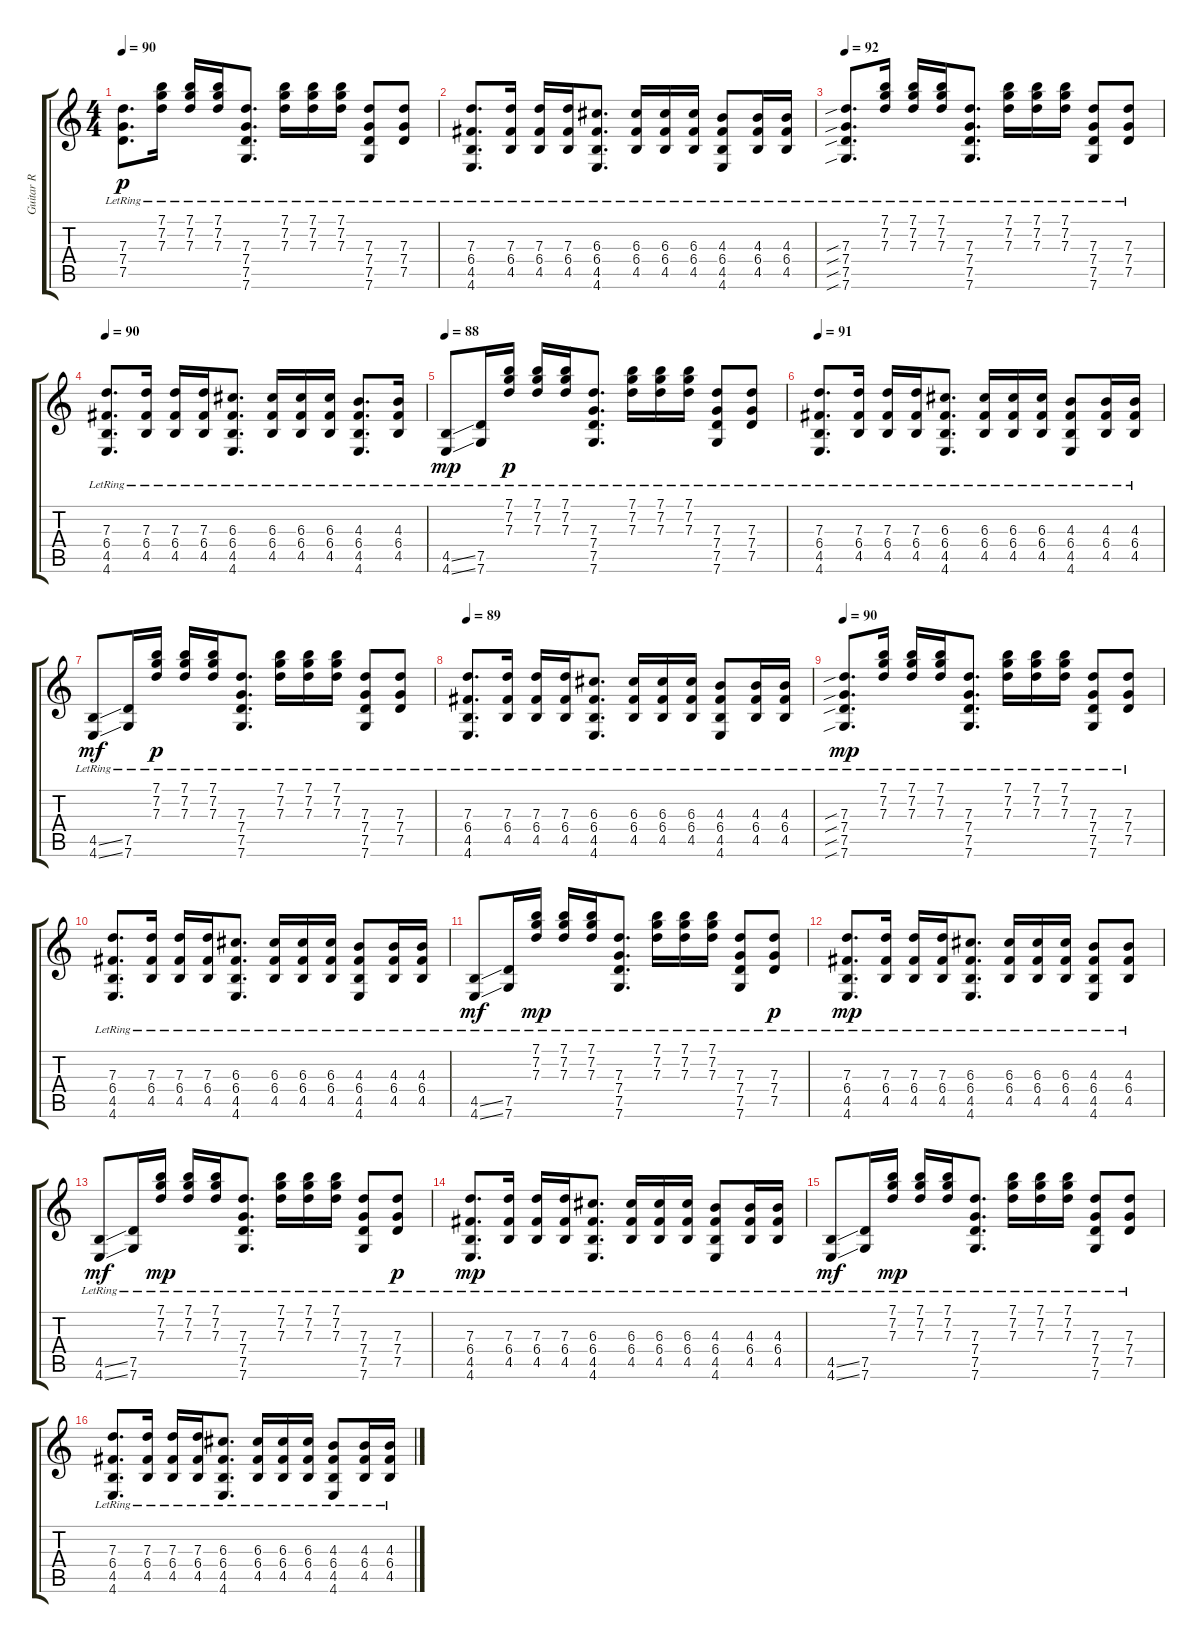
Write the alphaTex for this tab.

\track ("Guitar R" "Guitar R") {instrument electricguitarclean}
\staff {score tabs}
\tuning (E4 C4 G3 C3 G2 C2) {hide}
\ts (4 4)
\tempo 90
\tempo 89
\tempo 90
\clef g2
\ks c
(7.3{lr} 7.4{lr} 7.5{lr}).8{d dy p instrument electricguitarclean} (7.1{lr} 7.2{lr} 7.3{lr}).16 (7.1{lr} 7.2{lr} 7.3{lr}).16 (7.1{lr} 7.2{lr} 7.3{lr}).16 (7.3{lr} 7.4{lr} 7.5{lr} 7.6{lr}).8{d} (7.1{lr} 7.2{lr} 7.3{lr}).16 (7.1{lr} 7.2{lr} 7.3{lr}).16 (7.1{lr} 7.2{lr} 7.3{lr}).16 (7.3 7.4 7.5{lr} 7.6{lr}).8 (7.3{lr} 7.4 7.5).8 |
(7.3{lr} 6.4{lr} 4.5{lr} 4.6{lr}).8{d} (7.3{lr} 6.4{lr} 4.5{lr}).16 (7.3{lr} 6.4{lr} 4.5{lr}).16 (7.3{lr} 6.4{lr} 4.5{lr}).16 (6.3{lr} 6.4{lr} 4.5{lr} 4.6{lr}).8{d} (6.3{lr} 6.4{lr} 4.5{lr}).16 (6.3{lr} 6.4{lr} 4.5{lr}).16 (6.3{lr} 6.4{lr} 4.5{lr}).16 (4.3{lr} 6.4{lr} 4.5{lr} 4.6{lr}).8 (4.3{lr} 6.4{lr} 4.5{lr}).16 (4.3{lr} 6.4{lr} 4.5{lr}).16 |
\tempo 92
(7.3{sib lr} 7.4{sib lr} 7.5{sib lr} 7.6{sib}).8{d} (7.1{lr} 7.2{lr} 7.3{lr}).16 (7.1{lr} 7.2{lr} 7.3{lr}).16 (7.1{lr} 7.2{lr} 7.3{lr}).16 (7.3{lr} 7.4{lr} 7.5{lr} 7.6{lr}).8{d} (7.1{lr} 7.2{lr} 7.3{lr}).16 (7.1{lr} 7.2{lr} 7.3{lr}).16 (7.1{lr} 7.2{lr} 7.3{lr}).16 (7.3 7.4 7.5{lr} 7.6{lr}).8 (7.3{lr} 7.4 7.5).8 |
\tempo 90
(7.3{lr} 6.4{lr} 4.5{lr} 4.6{lr}).8{d} (7.3{lr} 6.4{lr} 4.5{lr}).16 (7.3{lr} 6.4{lr} 4.5{lr}).16 (7.3{lr} 6.4{lr} 4.5{lr}).16 (6.3{lr} 6.4{lr} 4.5{lr} 4.6{lr}).8{d} (6.3{lr} 6.4{lr} 4.5{lr}).16 (6.3{lr} 6.4{lr} 4.5{lr}).16 (6.3{lr} 6.4{lr} 4.5{lr}).16 (4.3{lr} 6.4{lr} 4.5{lr} 4.6{lr}).8{d} (4.3{lr} 6.4{lr} 4.5{lr}).16 |
\tempo 88
(4.5{ss} 4.6{ss lr}).8{dy mp} (7.5 7.6{lr}).16 (7.1{lr} 7.2{lr} 7.3{lr}).16{dy p} (7.1{lr} 7.2{lr} 7.3{lr}).16 (7.1{lr} 7.2{lr} 7.3{lr}).16 (7.3{lr} 7.4{lr} 7.5{lr} 7.6{lr}).8{d} (7.1{lr} 7.2{lr} 7.3{lr}).16 (7.1{lr} 7.2{lr} 7.3{lr}).16 (7.1{lr} 7.2{lr} 7.3{lr}).16 (7.3 7.4 7.5{lr} 7.6{lr}).8 (7.3{lr} 7.4 7.5).8 |
\tempo 91
(7.3{lr} 6.4{lr} 4.5{lr} 4.6{lr}).8{d} (7.3{lr} 6.4{lr} 4.5{lr}).16 (7.3{lr} 6.4{lr} 4.5{lr}).16 (7.3{lr} 6.4{lr} 4.5{lr}).16 (6.3{lr} 6.4{lr} 4.5{lr} 4.6{lr}).8{d} (6.3{lr} 6.4{lr} 4.5{lr}).16 (6.3{lr} 6.4{lr} 4.5{lr}).16 (6.3{lr} 6.4{lr} 4.5{lr}).16 (4.3{lr} 6.4{lr} 4.5{lr} 4.6{lr}).8 (4.3{lr} 6.4{lr} 4.5{lr}).16 (4.3{lr} 6.4{lr} 4.5{lr}).16 |
(4.5{ss} 4.6{ss lr}).8{dy mf} (7.5 7.6{lr}).16 (7.1{lr} 7.2{lr} 7.3{lr}).16{dy p} (7.1{lr} 7.2{lr} 7.3{lr}).16 (7.1{lr} 7.2{lr} 7.3{lr}).16 (7.3{lr} 7.4{lr} 7.5{lr} 7.6{lr}).8{d} (7.1{lr} 7.2{lr} 7.3{lr}).16 (7.1{lr} 7.2{lr} 7.3{lr}).16 (7.1{lr} 7.2{lr} 7.3{lr}).16 (7.3 7.4 7.5{lr} 7.6{lr}).8 (7.3{lr} 7.4 7.5).8 |
\tempo 89
(7.3{lr} 6.4{lr} 4.5{lr} 4.6{lr}).8{d} (7.3{lr} 6.4{lr} 4.5{lr}).16 (7.3{lr} 6.4{lr} 4.5{lr}).16 (7.3{lr} 6.4{lr} 4.5{lr}).16 (6.3{lr} 6.4{lr} 4.5{lr} 4.6{lr}).8{d} (6.3{lr} 6.4{lr} 4.5{lr}).16 (6.3{lr} 6.4{lr} 4.5{lr}).16 (6.3{lr} 6.4{lr} 4.5{lr}).16 (4.3{lr} 6.4{lr} 4.5{lr} 4.6{lr}).8 (4.3{lr} 6.4{lr} 4.5{lr}).16 (4.3{lr} 6.4{lr} 4.5{lr}).16 |
\tempo 90
(7.3{sib lr} 7.4{sib lr} 7.5{sib lr} 7.6{sib}).8{d dy mp} (7.1{lr} 7.2{lr} 7.3{lr}).16 (7.1{lr} 7.2{lr} 7.3{lr}).16 (7.1{lr} 7.2{lr} 7.3{lr}).16 (7.3{lr} 7.4{lr} 7.5{lr} 7.6{lr}).8{d} (7.1{lr} 7.2{lr} 7.3{lr}).16 (7.1{lr} 7.2{lr} 7.3{lr}).16 (7.1{lr} 7.2{lr} 7.3{lr}).16 (7.3 7.4 7.5{lr} 7.6{lr}).8 (7.3{lr} 7.4 7.5).8 |
(7.3{lr} 6.4{lr} 4.5{lr} 4.6{lr}).8{d} (7.3{lr} 6.4{lr} 4.5{lr}).16 (7.3{lr} 6.4{lr} 4.5{lr}).16 (7.3{lr} 6.4{lr} 4.5{lr}).16 (6.3{lr} 6.4{lr} 4.5{lr} 4.6{lr}).8{d} (6.3{lr} 6.4{lr} 4.5{lr}).16 (6.3{lr} 6.4{lr} 4.5{lr}).16 (6.3{lr} 6.4{lr} 4.5{lr}).16 (4.3{lr} 6.4{lr} 4.5{lr} 4.6{lr}).8 (4.3{lr} 6.4{lr} 4.5{lr}).16 (4.3{lr} 6.4{lr} 4.5{lr}).16 |
(4.5{ss} 4.6{ss lr}).8{dy mf} (7.5 7.6{lr}).16 (7.1{lr} 7.2{lr} 7.3{lr}).16{dy mp} (7.1{lr} 7.2{lr} 7.3{lr}).16 (7.1{lr} 7.2{lr} 7.3{lr}).16 (7.3{lr} 7.4{lr} 7.5{lr} 7.6{lr}).8{d} (7.1{lr} 7.2{lr} 7.3{lr}).16 (7.1{lr} 7.2{lr} 7.3{lr}).16 (7.1{lr} 7.2{lr} 7.3{lr}).16 (7.3 7.4 7.5{lr} 7.6{lr}).8 (7.3{lr} 7.4 7.5).8{dy p} |
(7.3{lr} 6.4{lr} 4.5{lr} 4.6{lr}).8{d dy mp} (7.3{lr} 6.4{lr} 4.5{lr}).16 (7.3{lr} 6.4{lr} 4.5{lr}).16 (7.3{lr} 6.4{lr} 4.5{lr}).16 (6.3{lr} 6.4{lr} 4.5{lr} 4.6{lr}).8{d} (6.3{lr} 6.4{lr} 4.5{lr}).16 (6.3{lr} 6.4{lr} 4.5{lr}).16 (6.3{lr} 6.4{lr} 4.5{lr}).16 (4.3{lr} 6.4{lr} 4.5{lr} 4.6{lr}).8 (4.3{lr} 6.4{lr} 4.5{lr}).8 |
(4.5{ss} 4.6{ss lr}).8{dy mf} (7.5 7.6{lr}).16 (7.1{lr} 7.2{lr} 7.3{lr}).16{dy mp} (7.1{lr} 7.2{lr} 7.3{lr}).16 (7.1{lr} 7.2{lr} 7.3{lr}).16 (7.3{lr} 7.4{lr} 7.5{lr} 7.6{lr}).8{d} (7.1{lr} 7.2{lr} 7.3{lr}).16 (7.1{lr} 7.2{lr} 7.3{lr}).16 (7.1{lr} 7.2{lr} 7.3{lr}).16 (7.3 7.4 7.5{lr} 7.6{lr}).8 (7.3{lr} 7.4 7.5).8{dy p} |
(7.3{lr} 6.4{lr} 4.5{lr} 4.6{lr}).8{d dy mp} (7.3{lr} 6.4{lr} 4.5{lr}).16 (7.3{lr} 6.4{lr} 4.5{lr}).16 (7.3{lr} 6.4{lr} 4.5{lr}).16 (6.3{lr} 6.4{lr} 4.5{lr} 4.6{lr}).8{d} (6.3{lr} 6.4{lr} 4.5{lr}).16 (6.3{lr} 6.4{lr} 4.5{lr}).16 (6.3{lr} 6.4{lr} 4.5{lr}).16 (4.3{lr} 6.4{lr} 4.5{lr} 4.6{lr}).8 (4.3{lr} 6.4{lr} 4.5{lr}).16 (4.3{lr} 6.4{lr} 4.5{lr}).16 |
(4.5{ss} 4.6{ss lr}).8{dy mf} (7.5 7.6{lr}).16 (7.1{lr} 7.2{lr} 7.3{lr}).16{dy mp} (7.1{lr} 7.2{lr} 7.3{lr}).16 (7.1{lr} 7.2{lr} 7.3{lr}).16 (7.3{lr} 7.4{lr} 7.5{lr} 7.6{lr}).8{d} (7.1{lr} 7.2{lr} 7.3{lr}).16 (7.1{lr} 7.2{lr} 7.3{lr}).16 (7.1{lr} 7.2{lr} 7.3{lr}).16 (7.3 7.4 7.5{lr} 7.6{lr}).8 (7.3{lr} 7.4 7.5).8 |
(7.3{lr} 6.4{lr} 4.5{lr} 4.6{lr}).8{d} (7.3{lr} 6.4{lr} 4.5{lr}).16 (7.3{lr} 6.4{lr} 4.5{lr}).16 (7.3{lr} 6.4{lr} 4.5{lr}).16 (6.3{lr} 6.4{lr} 4.5{lr} 4.6{lr}).8{d} (6.3{lr} 6.4{lr} 4.5{lr}).16 (6.3{lr} 6.4{lr} 4.5{lr}).16 (6.3{lr} 6.4{lr} 4.5{lr}).16 (4.3{lr} 6.4{lr} 4.5{lr} 4.6{lr}).8 (4.3{lr} 6.4{lr} 4.5{lr}).16 (4.3{lr} 6.4{lr} 4.5{lr}).16
